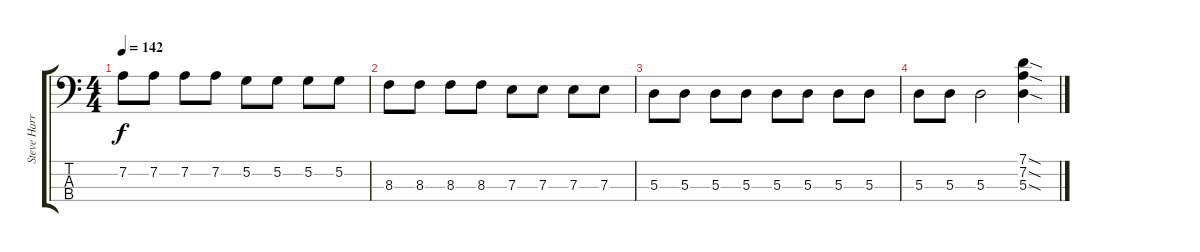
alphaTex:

\track ("Steve Harris" "Steve Harr") {instrument electricbassfinger}
\staff {score tabs}
\tuning (G2 D2 A1 E1) {hide}
\ts (4 4)
\tempo 142
\clef f4
\ks c
7.2.8{dy f} 7.2.8 7.2.8 7.2.8 5.2.8 5.2.8 5.2.8 5.2.8 |
8.3.8 8.3.8 8.3.8 8.3.8 7.3.8 7.3.8 7.3.8 7.3.8 |
5.3.8 5.3.8 5.3.8 5.3.8 5.3.8 5.3.8 5.3.8 5.3.8 |
5.3.8 5.3.8 5.3.2 (7.1{sod} 7.2{sod} 5.3{sod}).4
